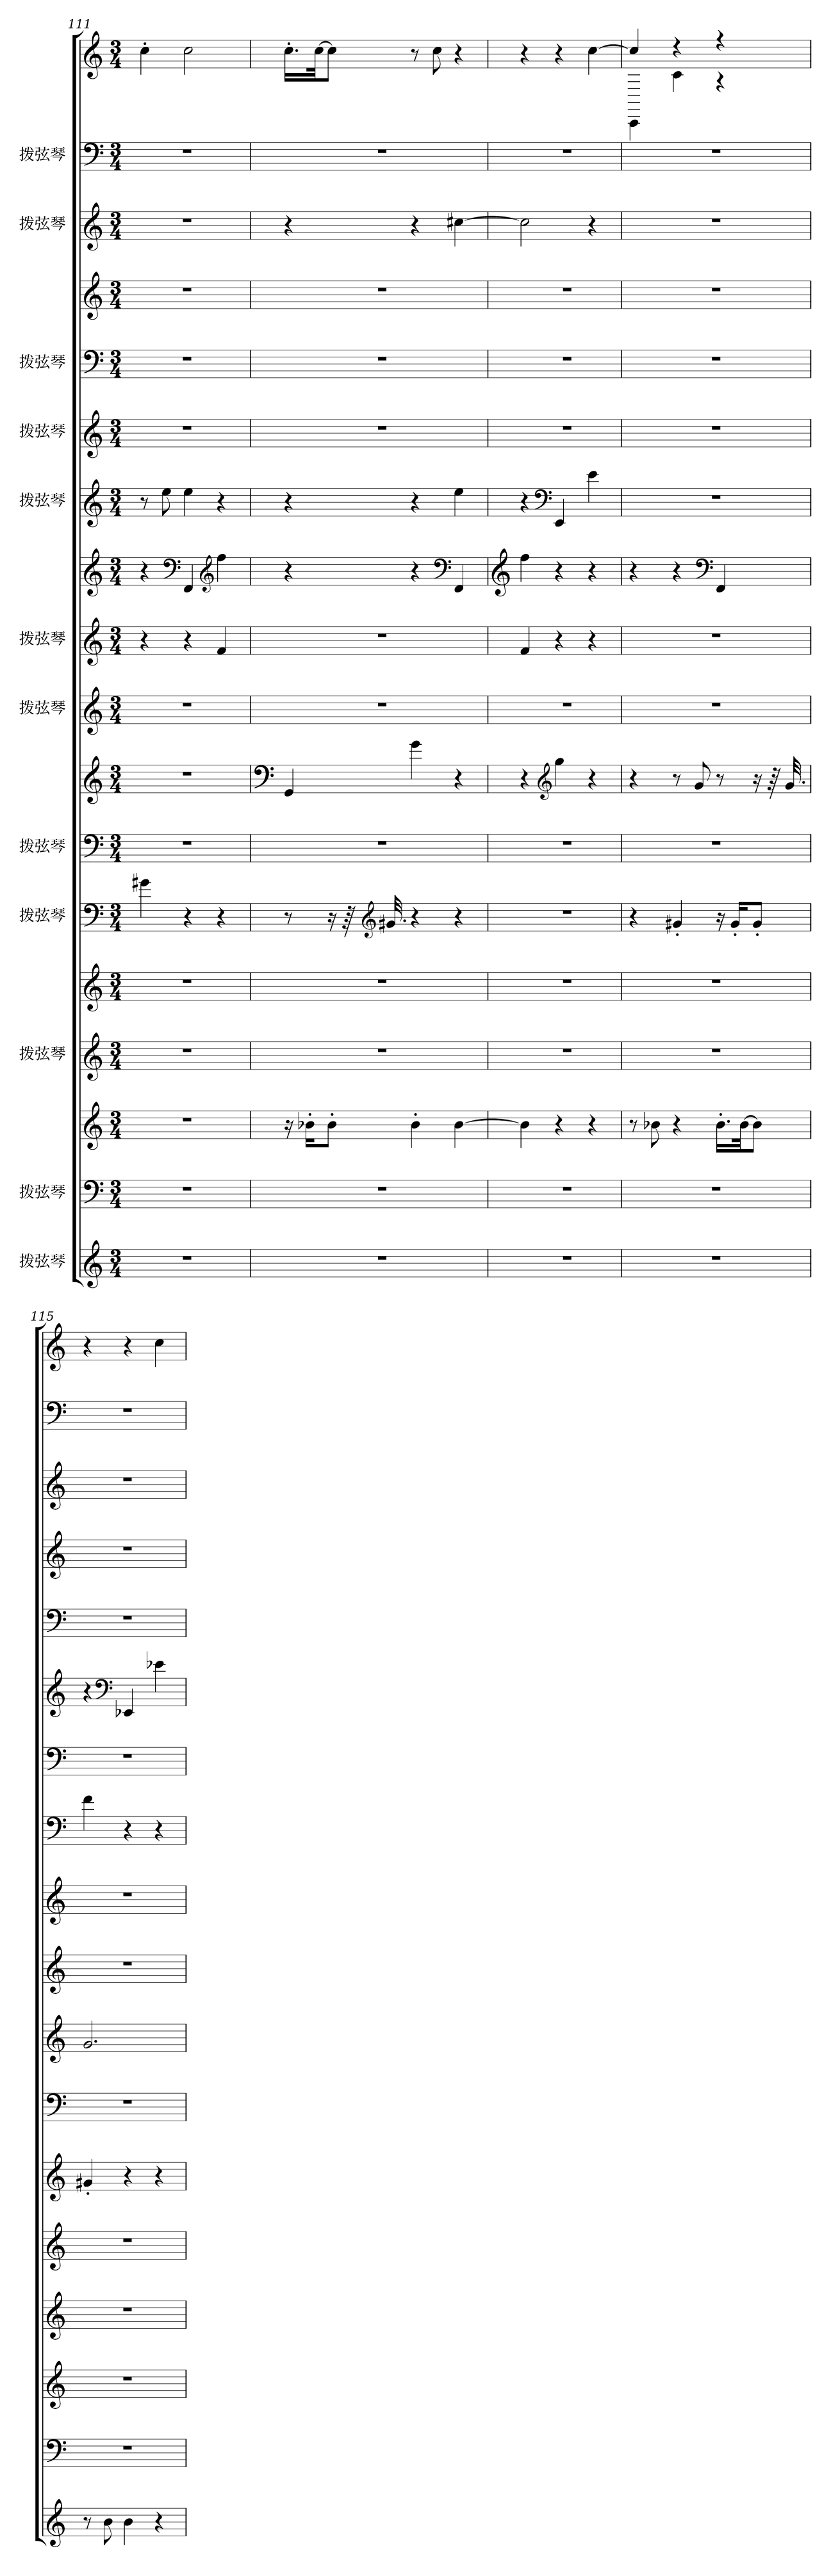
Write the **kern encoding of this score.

**kern	**kern	**kern	**kern	**kern	**kern	**kern	**kern	**kern	**kern	**kern	**kern	**kern	**kern	**kern	**kern	**kern	**kern
*part12	*part11	*part11	*part10	*part10	*part9	*part8	*part8	*part7	*part6	*part6	*part5	*part4	*part3	*part3	*part2	*part1	*part1
*staff18	*staff17	*staff16	*staff15	*staff14	*staff13	*staff12	*staff11	*staff10	*staff9	*staff8	*staff7	*staff6	*staff5	*staff4	*staff3	*staff2	*staff1
*I"拨弦琴	*I"拨弦琴	*	*I"拨弦琴	*	*I"拨弦琴	*I"拨弦琴	*	*I"拨弦琴	*I"拨弦琴	*	*I"拨弦琴	*I"拨弦琴	*I"拨弦琴	*	*I"拨弦琴	*I"拨弦琴	*
*clefG2	*clefF4	*clefG2	*clefG2	*clefG2	*clefF4	*clefF4	*clefG2	*clefG2	*clefG2	*clefG2	*clefG2	*clefG2	*clefF4	*clefG2	*clefG2	*clefF4	*clefG2
*k[]	*k[]	*k[]	*k[]	*k[]	*k[]	*k[]	*k[]	*k[]	*k[]	*k[]	*k[]	*k[]	*k[]	*k[]	*k[]	*k[]	*k[]
*M3/4	*M3/4	*M3/4	*M3/4	*M3/4	*M3/4	*M3/4	*M3/4	*M3/4	*M3/4	*M3/4	*M3/4	*M3/4	*M3/4	*M3/4	*M3/4	*M3/4	*M3/4
=111	=111	=111	=111	=111	=111	=111	=111	=111	=111	=111	=111	=111	=111	=111	=111	=111	=111
2.r	2.r	2.r	2.r	2.r	4g#X\	2.r	2.r	2.r	4r	4r	8r	2.r	2.r	2.r	2.r	2.r	4cc'\
.	.	.	.	.	.	.	.	.	.	.	8ee\	.	.	.	.	.	.
*	*	*	*	*	*	*	*	*	*	*clefF4	*	*	*	*	*	*	*
.	.	.	.	.	4r	.	.	.	4r	4FF/	4ee\	.	.	.	.	.	2cc\
*	*	*	*	*	*	*	*	*	*	*clefG2	*	*	*	*	*	*	*
.	.	.	.	.	4r	.	.	.	4f/	4ff\	4r	.	.	.	.	.	.
=112	=112	=112	=112	=112	=112	=112	=112	=112	=112	=112	=112	=112	=112	=112	=112	=112	=112
*	*	*	*	*	*	*	*clefF4	*	*	*	*	*	*	*	*	*	*
2.r	2.r	16r	2.r	2.r	8r	2.r	4GG/	2.r	2.r	4r	4r	2.r	2.r	2.r	4r	2.r	16.cc'\LL
.	.	16b-X'\KL	.	.	.	.	.	.	.	.	.	.	.	.	.	.	.
.	.	.	.	.	.	.	.	.	.	.	.	.	.	.	.	.	[32cc\JK
.	.	8b-'\J	.	.	16r	.	.	.	.	.	.	.	.	.	.	.	8cc\J]
.	.	.	.	.	64r	.	.	.	.	.	.	.	.	.	.	.	.
*	*	*	*	*	*clefG2	*	*	*	*	*	*	*	*	*	*	*	*
.	.	.	.	.	32.g#X/	.	.	.	.	.	.	.	.	.	.	.	.
.	.	4b-'\	.	.	4r	.	4g\	.	.	4r	4r	.	.	.	4r	.	8r
.	.	.	.	.	.	.	.	.	.	.	.	.	.	.	.	.	8cc\
*	*	*	*	*	*	*	*	*	*	*clefF4	*	*	*	*	*	*	*
.	.	[4b-\	.	.	4r	.	4r	.	.	4FF/	4ee\	.	.	.	[4cc#X\	.	4r
=113	=113	=113	=113	=113	=113	=113	=113	=113	=113	=113	=113	=113	=113	=113	=113	=113	=113
*	*	*	*	*	*	*	*	*	*	*clefG2	*	*	*	*	*	*	*
2.r	2.r	4b-\]	2.r	2.r	2.r	2.r	4r	2.r	4f/	4ff\	4r	2.r	2.r	2.r	2cc#\]	2.r	4r
*	*	*	*	*	*	*	*clefG2	*	*	*	*clefF4	*	*	*	*	*	*
.	.	4r	.	.	.	.	4gg\	.	4r	4r	4EE/	.	.	.	.	.	4r
.	.	4r	.	.	.	.	4r	.	4r	4r	4e\	.	.	.	4r	.	[4cc\
!!LO:PB:g=z
=114	=114	=114	=114	=114	=114	=114	=114	=114	=114	=114	=114	=114	=114	=114	=114	=114	=114
*	*	*	*	*	*	*	*	*	*	*	*	*	*	*	*	*	*^
2.r	2.r	8r	2.r	2.r	4r	2.r	4r	2.r	2.r	4r	2.r	2.r	2.r	2.r	2.r	2.r	4cc/]	4CC\
.	.	8b-X\	.	.	.	.	.	.	.	.	.	.	.	.	.	.	.	.
.	.	4r	.	.	4g#X'/	.	8r	.	.	4r	.	.	.	.	.	.	4r	4c\
.	.	.	.	.	.	.	8g/	.	.	.	.	.	.	.	.	.	.	.
*	*	*	*	*	*	*	*	*	*	*clefF4	*	*	*	*	*	*	*	*
.	.	16.b-'\LL	.	.	16r	.	8r	.	.	4FF/	.	.	.	.	.	.	4r	4r
.	.	.	.	.	16g#'/KL	.	.	.	.	.	.	.	.	.	.	.	.	.
.	.	[32b-\JK	.	.	.	.	.	.	.	.	.	.	.	.	.	.	.	.
.	.	8b-\J]	.	.	8g#'/J	.	16r	.	.	.	.	.	.	.	.	.	.	.
.	.	.	.	.	.	.	64r	.	.	.	.	.	.	.	.	.	.	.
.	.	.	.	.	.	.	32.g/	.	.	.	.	.	.	.	.	.	.	.
*	*	*	*	*	*	*	*	*	*	*	*	*	*	*	*	*	*v	*v
=115	=115	=115	=115	=115	=115	=115	=115	=115	=115	=115	=115	=115	=115	=115	=115	=115	=115
8r	2.r	2.r	2.r	2.r	4g#X'/	2.r	2.g/	2.r	2.r	4f\	2.r	4r	2.r	2.r	2.r	2.r	4r
8b\	.	.	.	.	.	.	.	.	.	.	.	.	.	.	.	.	.
*	*	*	*	*	*	*	*	*	*	*	*	*clefF4	*	*	*	*	*
4b\	.	.	.	.	4r	.	.	.	.	4r	.	4EE-X/	.	.	.	.	4r
4r	.	.	.	.	4r	.	.	.	.	4r	.	4e-X\	.	.	.	.	4cc\
=	=	=	=	=	=	=	=	=	=	=	=	=	=	=	=	=	=
*-	*-	*-	*-	*-	*-	*-	*-	*-	*-	*-	*-	*-	*-	*-	*-	*-	*-
